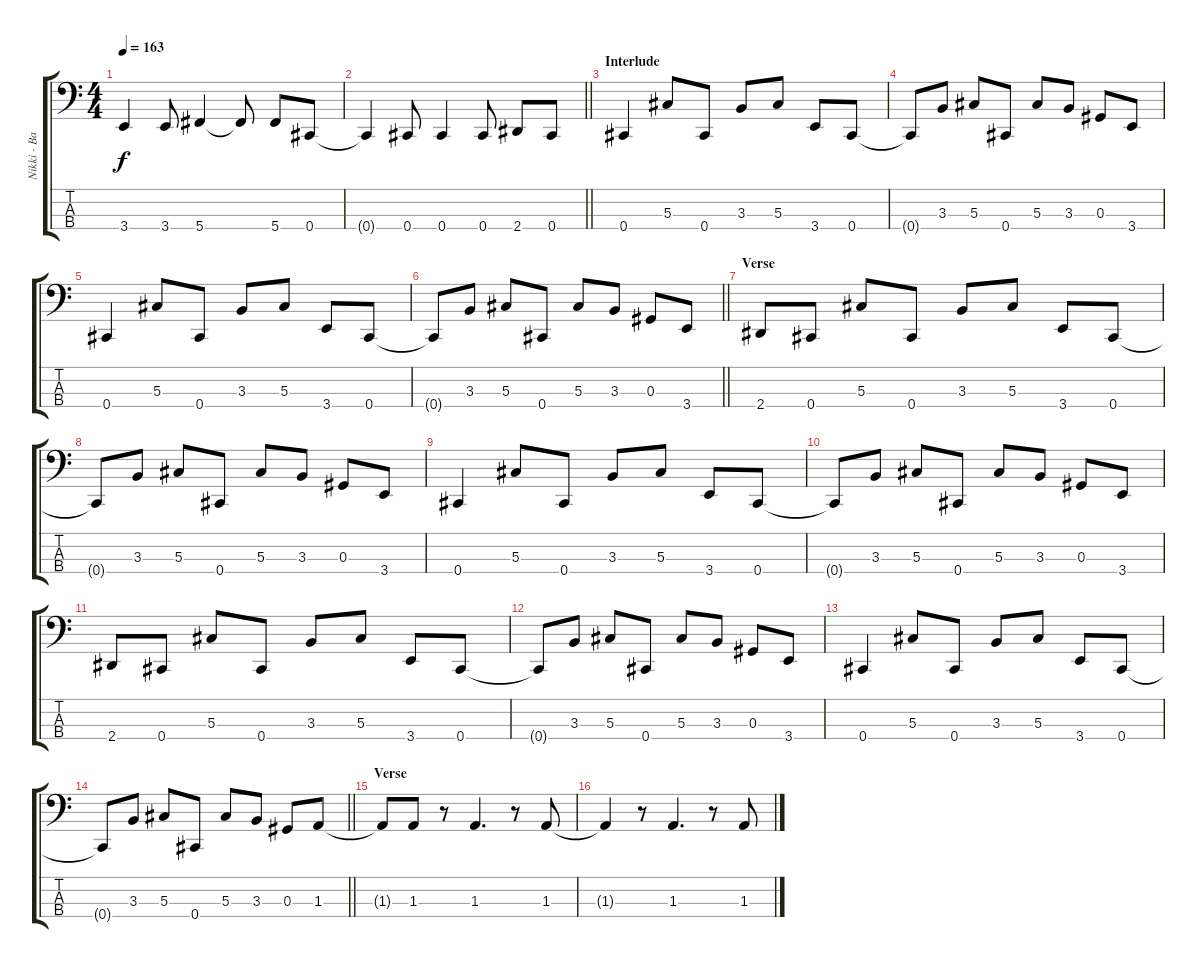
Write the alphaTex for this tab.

\track ("Nikki - Bass" "Nikki - Ba") {instrument electricbassfinger}
\staff {score tabs}
\tuning (Gb2 Db2 Ab1 Db1) {hide}
\ts (4 4)
\tempo 163
\clef f4
\ks c
3.4{t}.4{dy f} 3.4.8 5.4.4 5.4{t}.8 5.4.8 0.4.8 |
\barLineRight lightlight
0.4{t}.4 0.4.8 0.4.4 0.4.8 2.4.8 0.4.8 |
\section ("" "Interlude")
0.4.4 5.3.8 0.4.8 3.3.8 5.3.8 3.4.8 0.4.8 |
0.4{t}.8 3.3.8 5.3.8 0.4.8 5.3.8 3.3.8 0.3.8 3.4.8 |
0.4.4 5.3.8 0.4.8 3.3.8 5.3.8 3.4.8 0.4.8 |
\barLineRight lightlight
0.4{t}.8 3.3.8 5.3.8 0.4.8 5.3.8 3.3.8 0.3.8 3.4.8 |
\section ("" "Verse")
2.4.8 0.4.8 5.3.8 0.4.8 3.3.8 5.3.8 3.4.8 0.4.8 |
0.4{t}.8 3.3.8 5.3.8 0.4.8 5.3.8 3.3.8 0.3.8 3.4.8 |
0.4.4 5.3.8 0.4.8 3.3.8 5.3.8 3.4.8 0.4.8 |
0.4{t}.8 3.3.8 5.3.8 0.4.8 5.3.8 3.3.8 0.3.8 3.4.8 |
2.4.8 0.4.8 5.3.8 0.4.8 3.3.8 5.3.8 3.4.8 0.4.8 |
0.4{t}.8 3.3.8 5.3.8 0.4.8 5.3.8 3.3.8 0.3.8 3.4.8 |
0.4.4 5.3.8 0.4.8 3.3.8 5.3.8 3.4.8 0.4.8 |
\barLineRight lightlight
0.4{t}.8 3.3.8 5.3.8 0.4.8 5.3.8 3.3.8 0.3.8 1.3.8 |
\section ("" "Verse")
1.3{t}.8 1.3.8 r.8 1.3.4{d} r.8 1.3.8 |
1.3{t}.4 r.8 1.3.4{d} r.8 1.3.8
